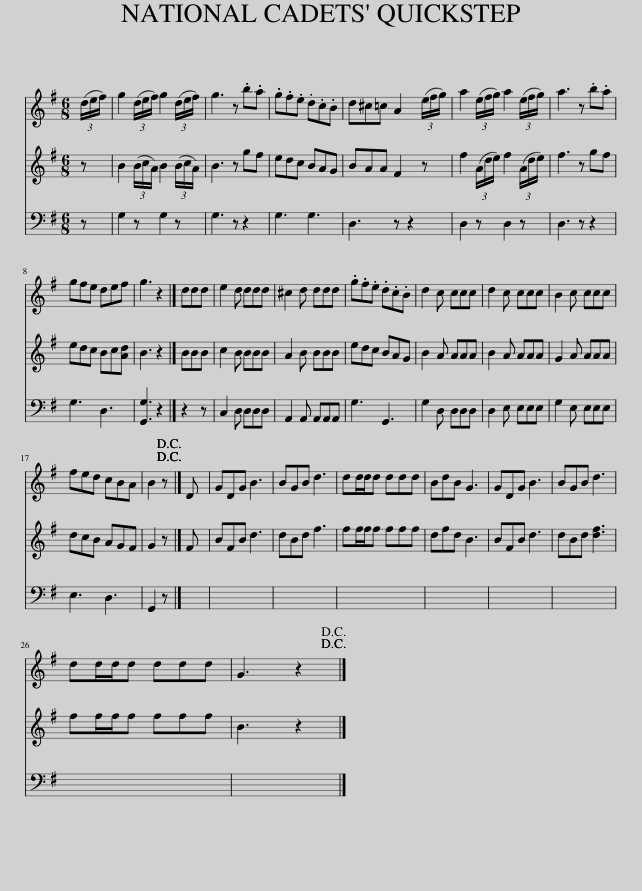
X:1
%%score 1 2 3
L:1/8
M:6/8
I:linebreak $
K:G
V:1 treble
V:2 treble
V:3 bass
V:1
 (3(d/e/f/) | g2 (3(d/e/f/) g2 (3(d/e/f/) | g3 z .b.a | .g.f.e .d.c.B | d^c=c A2 (3(e/f/g/) | %5
 a2 (3(e/f/g/) a2 (3(e/f/g/) | a3 z .b.a |$ gfe def | g3 z2 |] ddd | %10
 e2 d ddd | ^c2 d ddd | .g.f.e .d.c.B | d2 c ccc | d2 c ccc | %15
 B2 c ccc |$ fed cBA | B2 z!D.C.! |] D | GDG B3 | %20
 BGB d3 | dd/d/d ddd | BdB G3 | GDG B3 | BGB d3 |$ %25
 dd/d/d ddd | G3 z2!D.C.! |] %27
V:2
 z | B2 (3(B/c/A/) B2 (3(B/c/A/) | B3 z gf | edc BAG | BAA F2 z | %5
 f2 (3(A/d/e/) f2 (3(A/d/e/) | f3 z gf |$ edc Bc[Ad] | B3 z2 |] BBB | %10
 c2 B BBB | A2 B BBB | edc BAG | B2 A AAA | B2 A AAA | %15
 G2 A AAA |$ dcB AGF | G2 z |] F | BFB d3 | %20
 dBd f3 | ff/f/f fff | dfd B3 | BFB d3 | dBd [df]3 |$ %25
 ff/f/f fff | B3 z2 |] %27
V:3
 z | G,2 z G,2 z | G,3 z z2 | G,3 G,3 | D,3 z z2 | %5
 D,2 z D,2 z | D,3 z z2 |$ G,3 D,3 | [G,,G,]3 z2 |] z2 z | %10
 C,2 D, D,D,D, | A,,2 A,, A,,A,,A,, | G,3 G,,3 | G,2 D, D,D,D, | D,2 E, E,E,E, | %15
 G,2 E, E,E,E, |$ E,3 D,3 | G,,2 z |] x | x6 | %20
 x6 | x6 | x6 | x6 | x6 |$ %25
 x6 | x5 |] %27
